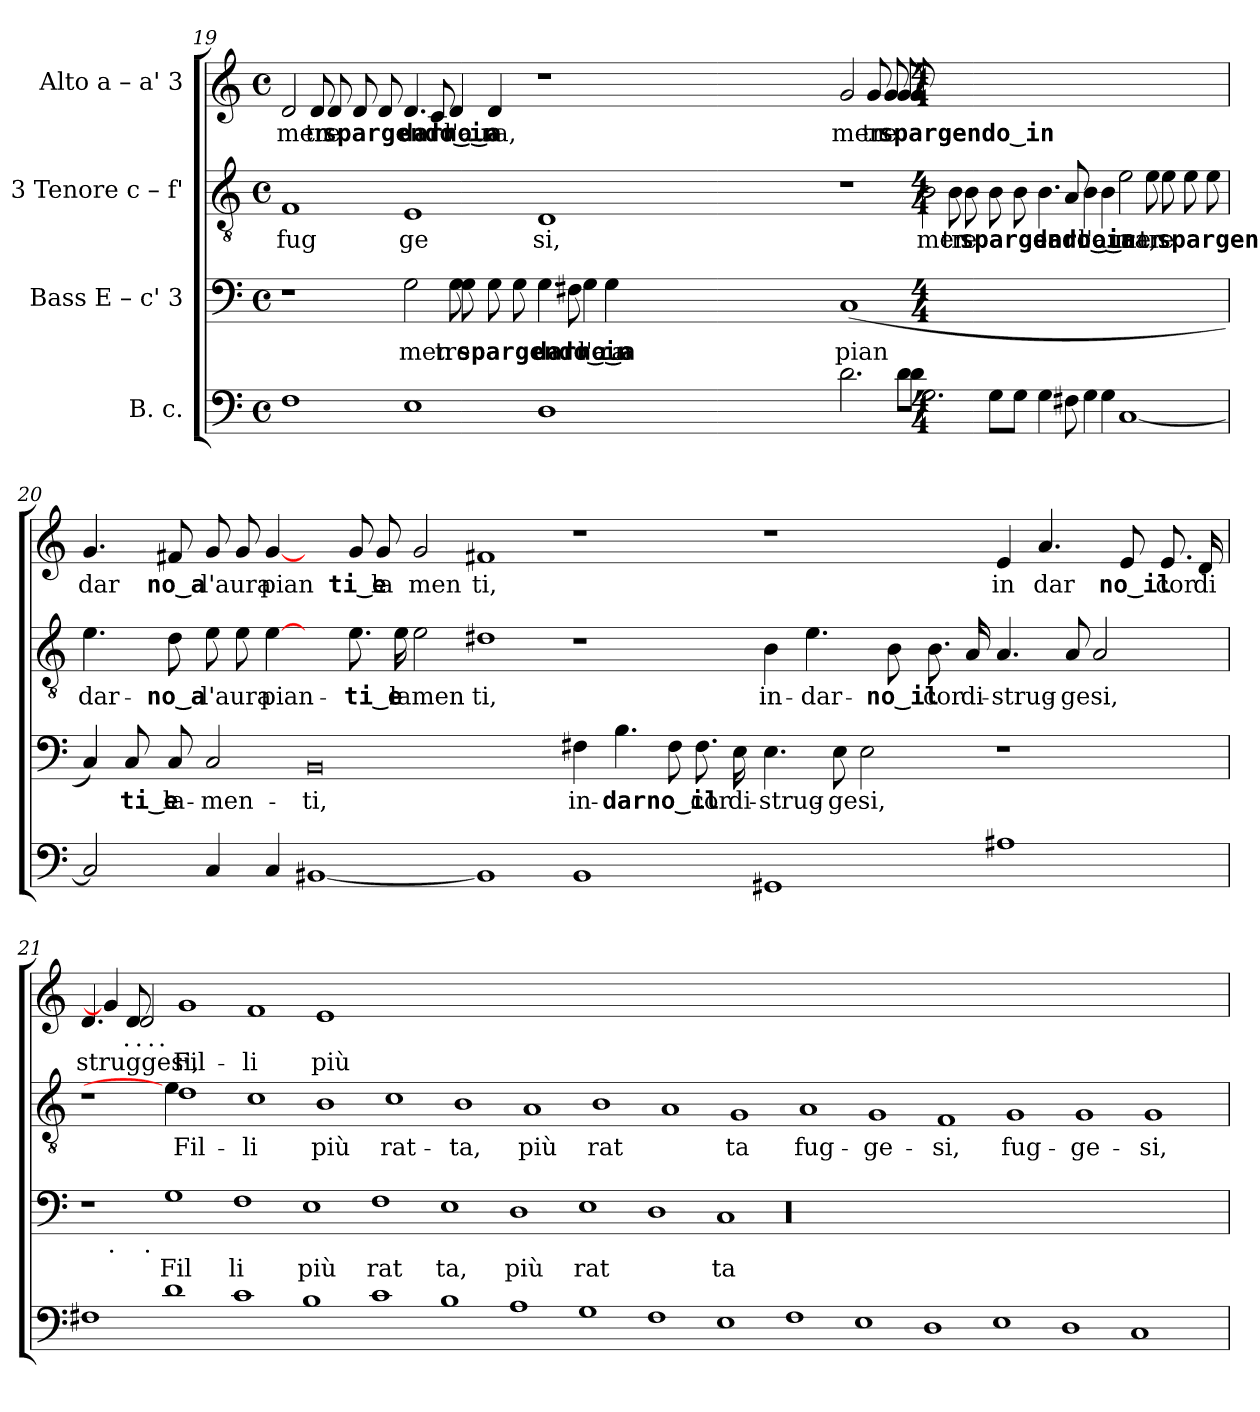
**kern	**kern	**text	**kern	**text	**kern	**text
*part4	*part3	*part3	*part2	*part2	*part1	*part1
*staff4	*staff3	*staff3	*staff2	*staff2	*staff1	*staff1
*I"B. c.	*I"Bass  E – c'  3	*	*I"3  Tenore  c – f'	*	*I"Alto  a – a'  3	*
!!LO:PB:g=z
*clefF4	*clefF4	*	*clefGv2	*	*clefG2	*
*k[]	*k[]	*	*k[]	*	*k[]	*
*C:	*C:	*	*C:	*	*C:	*
*M4/4	*M4/4	*	*M4/4	*	*M4/4	*
*met(c)	*met(c)	*	*met(c)	*	*met(c)	*
=19	=19	=19	=19	=19	=19	=19
!	!	!	!	!LO:LY:b:rj	!	!LO:LY:b:cj
1F	1r	.	1F	fug	2d/	men-
!	!	!	!	!	!	!LO:LY:b:cj
.	.	.	.	.	8d/	-tre
!	!	!	!	!	!	!LO:LY:b:cj
.	.	.	.	.	8d/	spargendo‿in-
!	!	!	!	!	!	!LO:LY:b:cj
.	.	.	.	.	8d/	--
!	!	!	!	!	!	!LO:LY:b:cj
.	.	.	.	.	8d/	--
!	!	!LO:LY:b:rj	!	!LO:LY:b:rj	!	!LO:LY:b:cj
1E	2G\	men-	1E	ge	4.d/	-darno‿a
!	!	!	!	!	!	!LO:LY:b:cj
.	.	.	.	.	8c/	.
!	!	!LO:LY:b:rj	!	!	!	!LO:LY:b:cj
.	8G\	-tre	.	.	4d/	l'au-
!	!	!LO:LY:b:rj	!	!	!	!
.	8G\	spargendo‿in-	.	.	.	.
!	!	!LO:LY:b:rj	!	!	!	!LO:LY:b:cj
.	8G\	--	.	.	4d/	-ra,
!	!	!LO:LY:b:rj	!	!	!	!
.	8G\	--	.	.	.	.
!	!	!LO:LY:b:rj	!	!LO:LY:b:rj	!	!
1D	4.G\	-darno‿a	1D	si,	1r	.
!	!	!LO:LY:b:rj	!	!	!	!
.	8F#X\	.	.	.	.	.
!	!	!LO:LY:b:rj	!	!	!	!
.	4G\	l'au	.	.	.	.
!	!	!LO:LY:b:rj	!	!	!	!
.	4G\	ra	.	.	.	.
*M4/4	*M4/4	*	*M4/4	*	*M4/4	*
*met(c)	*met(c)	*	*met(c)	*	*met(c)	*
!	!	!LO:LY:b:rj	!	!	!	!LO:LY:b:cj
2.d\	(<1C	pian-	1r	.	2g/	men-
!	!	!	!	!	!	!LO:LY:b:cj
.	.	.	.	.	8g/	-tre
!	!	!	!	!	!	!LO:LY:b:cj
.	.	.	.	.	8g/	spargendo‿in-
!	!	!	!	!	!	!LO:LY:b:cj
8d\L	.	.	.	.	8g/	--
!	!	!	!	!	!	!LO:LY:b:cj
8d\J	.	.	.	.	8g/	--
!	!	!	!	!LO:LY:b:rj	!	!
2.G\	0.ryy	.	2B\	men	0.ryy	.
!	!	!	!	!LO:LY:b:rj	!	!
.	.	.	8B\	tre	.	.
!	!	!	!	!LO:LY:b:rj	!	!
.	.	.	8B\	spargendo‿in	.	.
!	!	!	!	!LO:LY:b:rj	!	!
8G\L	.	.	8B\	.	.	.
!	!	!	!	!LO:LY:b:rj	!	!
8G\J	.	.	8B\	.	.	.
!	!	!	!	!LO:LY:b:rj	!	!
4.G\	.	.	4.B\	darno‿a	.	.
!	!	!	!	!LO:LY:b:rj	!	!
8F#X\	.	.	8A/	.	.	.
!	!	!	!	!LO:LY:b:rj	!	!
4G\	.	.	4B\	l'aura,	.	.
!	!	!	!	!LO:LY:b:rj	!	!
4G\	.	.	4B\	.	.	.
!	!	!	!	!LO:LY:b:rj	!	!
[>1C	.	.	2e\	men	.	.
!	!	!	!	!LO:LY:b:rj	!	!
.	.	.	8e\	tre	.	.
!	!	!	!	!LO:LY:b:rj	!	!
.	.	.	8e\	spargendo‿in	.	.
!	!	!	!	!LO:LY:b:rj	!	!
.	.	.	8e\	.	.	.
!	!	!	!	!LO:LY:b:rj	!	!
.	.	.	8e\	.	.	.
!!LO:LB:g=z
=20	=20	=20	=20	=20	=20	=20
!	!	!LO:LY:b:rj	!	!LO:LY:b:rj	!	!LO:LY:b:cj
2C/]	4C/)	--	4.e\	dar-	4.g/	-dar
!	!	!LO:LY:b:rj	!	!	!	!
.	8C/	-ti‿e	.	.	.	.
!	!	!LO:LY:b:rj	!	!LO:LY:b:rj	!	!LO:LY:b:cj
.	8C/	la-	8d\	-no‿a	8f#X/	no‿a
!	!	!LO:LY:b:rj	!	!LO:LY:b:rj	!	!LO:LY:b:cj
4C/	2C/	-men-	8e\	l'aura	8g/	l'aura
!	!	!	!	!LO:LY:b:rj	!	!LO:LY:b:cj
.	.	.	8e\	.	8g/	.
!	!	!	!	!LO:LY:b:rj	!	!LO:LY:b:cj
4C/	.	.	[4e\	pian-	[4g/	pian
!	!	!LO:LY:b:rj	!	!	!	!
[<1BB#	0BB	-ti,	4ryy	.	4ryy	.
!	!	!	!	!LO:LY:b:rj	!	!LO:LY:b:cj
.	.	.	8.e\	-ti‿e	8g/	ti‿e
!	!	!	!	!	!	!LO:LY:b:cj
.	.	.	.	.	8g/	la
!	!	!	!	!LO:LY:b:rj	!	!
.	.	.	16e\	lamen-	.	.
!	!	!	!	!LO:LY:b:rj	!	!LO:LY:b:cj
.	.	.	2e\	--	2g/	men
!	!	!	!	!LO:LY:b:rj	!	!LO:LY:b:cj
1BB#]	.	.	1d#X	-ti,	1f#X	ti,
!	!	!LO:LY:b:rj	!	!	!	!
1BB#	4F#X\	in-	1r	.	1r	.
!	!	!LO:LY:b:rj	!	!	!	!
.	4.B\	-darno‿il	.	.	.	.
!	!	!LO:LY:b:rj	!	!	!	!
.	8F#\	.	.	.	.	.
!	!	!LO:LY:b:rj	!	!	!	!
.	8.F#\	cor	.	.	.	.
!	!	!LO:LY:b:rj	!	!	!	!
.	16E\	di-	.	.	.	.
!	!	!LO:LY:b:rj	!	!LO:LY:b:rj	!	!
1GG#X	4.E\	-strug-	4B\	in-	1r	.
!	!	!	!	!LO:LY:b:rj	!	!
.	.	.	4.e\	-dar-	.	.
!	!	!LO:LY:b:rj	!	!	!	!
.	8E\	-gesi,	.	.	.	.
!	!	!LO:LY:b:rj	!	!	!	!
.	2E\	.	.	.	.	.
!	!	!	!	!LO:LY:b:rj	!	!
.	.	.	8B\	-no‿il	.	.
!	!	!	!	!LO:LY:b:rj	!	!
.	.	.	8.B\	cor	.	.
!	!	!	!	!LO:LY:b:rj	!	!
.	.	.	16A/	di-	.	.
!	!	!	!	!LO:LY:b:rj	!	!LO:LY:b:cj
1A#	1r	.	4.A/	-strug-	4e/	in
!	!	!	!	!	!	!LO:LY:b:cj
.	.	.	.	.	4.a/	dar
!	!	!	!	!LO:LY:b:rj	!	!
.	.	.	8A/	-gesi,	.	.
!	!	!	!	!LO:LY:b:rj	!	!
.	.	.	2A/	.	.	.
!	!	!	!	!	!	!LO:LY:b:cj
.	.	.	.	.	8e/	no‿il
!	!	!	!	!	!	!LO:LY:b:cj
.	.	.	.	.	8.e/	cor
!	!	!	!	!	!	!LO:LY:b:cj
.	.	.	.	.	16d/	di
!!LO:LB:g=z
=21	=21	=21	=21	=21	=21	=21
!	!	!	!	!	!	!LO:LY:b:cj
*	*^	*	*	*	*^	*
*	*	*^	*	*	*	*	*^	*
*	*	*	*	*	*	*	*	*	*^	*
*	*	*	*	*	*	*	*	*	*	*^	*
1F#X	1r	4ryy	2ryy	.	1r	.	4.d/	2ryy	2ryy	2ryy	2ryy	struggesi,
.	.	8ryy	.	.	.	.	.	.	.	.	.	.
.	.	32ryy	.	.	.	.	4g/]	.	.	.	.	.
!	!	!LO:TX:b:t=.	!	!	!	!	!	!	!	!	!	!
.	.	1ryy	.	.	.	.	.	.	.	.	.	.
.	.	.	4ryy	.	.	.	.	16.ryy	8ryy	4ryy	4ryy	.
!	!	!	!	!	!	!	!	!LO:TX:b:t=.	!	!	!	!
.	.	.	.	.	.	.	.	1ryy	.	.	.	.
!	!	!	!	!	!	!	!	!	!	!	!	!LO:LY:b:cj
.	.	.	.	.	.	.	8d/	.	16ryy	.	.	.
.	.	.	.	.	.	.	.	.	64ryy	.	.	.
!	!	!	!	!	!	!	!	!	!LO:TX:b:t=.	!	!	!
.	.	.	.	.	.	.	.	.	1ryy	.	.	.
!	!	!	!	!	!	!	!	!	!	!	!	!LO:LY:b:cj
.	.	.	32ryy	.	.	.	2d/	.	.	16ryy	8ryy	.
!	!	!	!LO:TX:b:t=.	!	!	!	!	!	!	!	!	!
.	.	.	1ryy	.	.	.	.	.	.	.	.	.
!	!	!	!	!	!	!	!	!	!	!LO:TX:b:t=.	!	!
.	.	.	.	.	.	.	.	.	.	1ryy	.	.
.	.	.	.	.	.	.	.	.	.	.	32.ryy	.
!	!	!	!	!	!	!	!	!	!	!	!LO:TX:b:t=.	!
.	.	.	.	.	.	.	.	.	.	.	1ryy	.
!	!	!	!	!LO:LY:b:rj	!	!	!	!	!	!	!	!
1d	1G	.	.	Fil	4e\]	.	.	.	.	.	.	.
!	!	!	!	!	!	!LO:LY:b:rj	!	!	!	!	!	!LO:LY:b:cj
.	.	.	.	.	1d	Fil-	1g	.	.	.	.	Fil-
.	.	1ryy	.	.	.	.	.	.	.	.	.	.
.	.	.	.	.	.	.	.	1ryy	.	.	.	.
.	.	.	.	.	.	.	.	.	1ryy	.	.	.
.	.	.	1ryy	.	.	.	.	.	.	.	.	.
.	.	.	.	.	.	.	.	.	.	1ryy	.	.
.	.	.	.	.	.	.	.	.	.	.	1ryy	.
!	!	!	!	!LO:LY:b:rj	!	!	!	!	!	!	!	!
1c	1F	.	.	li	.	.	.	.	.	.	.	.
!	!	!	!	!	!	!LO:LY:b:rj	!	!	!	!	!	!LO:LY:b:cj
.	.	.	.	.	1c	-li	1f	.	.	.	.	-li
.	.	1ryy	.	.	.	.	.	.	.	.	.	.
.	.	.	.	.	.	.	.	1ryy	.	.	.	.
.	.	.	.	.	.	.	.	.	1ryy	.	.	.
.	.	.	1ryy	.	.	.	.	.	.	.	.	.
.	.	.	.	.	.	.	.	.	.	1ryy	.	.
.	.	.	.	.	.	.	.	.	.	.	1ryy	.
!	!	!	!	!LO:LY:b:rj	!	!	!	!	!	!	!	!
1B	1E	.	.	più	.	.	.	.	.	.	.	.
!	!	!	!	!	!	!LO:LY:b:rj	!	!	!	!	!	!LO:LY:b:cj
.	.	.	.	.	1B	più	1e	.	.	.	.	più
.	.	1ryy	.	.	.	.	.	.	.	.	.	.
.	.	.	.	.	.	.	.	1ryy	.	.	.	.
.	.	.	.	.	.	.	.	.	1ryy	.	.	.
.	.	.	1ryy	.	.	.	.	.	.	.	.	.
.	.	.	.	.	.	.	.	.	.	1ryy	.	.
.	.	.	.	.	.	.	.	.	.	.	1ryy	.
!	!	!	!	!LO:LY:b:rj	!	!	!	!	!	!	!	!
1c	1F	.	.	rat	.	.	.	.	.	.	.	.
!	!	!	!	!	!	!LO:LY:b:rj	!	!	!	!	!	!
.	.	.	.	.	1c	rat-	000.ryy	.	.	.	.	.
.	.	1ryy	.	.	.	.	.	.	.	.	.	.
.	.	.	.	.	.	.	.	1ryy	.	.	.	.
.	.	.	.	.	.	.	.	.	1ryy	.	.	.
.	.	.	1ryy	.	.	.	.	.	.	.	.	.
.	.	.	.	.	.	.	.	.	.	1ryy	.	.
.	.	.	.	.	.	.	.	.	.	.	1ryy	.
!	!	!	!	!LO:LY:b:rj	!	!	!	!	!	!	!	!
1B	1E	.	.	ta,	.	.	.	.	.	.	.	.
!	!	!	!	!	!	!LO:LY:b:rj	!	!	!	!	!	!
.	.	.	.	.	1B	-ta,	.	.	.	.	.	.
.	.	1ryy	.	.	.	.	.	.	.	.	.	.
.	.	.	.	.	.	.	.	1ryy	.	.	.	.
.	.	.	.	.	.	.	.	.	1ryy	.	.	.
.	.	.	1ryy	.	.	.	.	.	.	.	.	.
.	.	.	.	.	.	.	.	.	.	1ryy	.	.
.	.	.	.	.	.	.	.	.	.	.	1ryy	.
!	!	!	!	!LO:LY:b:rj	!	!	!	!	!	!	!	!
1A	1D	.	.	più	.	.	.	.	.	.	.	.
!	!	!	!	!	!	!LO:LY:b:rj	!	!	!	!	!	!
.	.	.	.	.	1A	più	.	.	.	.	.	.
.	.	1ryy	.	.	.	.	.	.	.	.	.	.
.	.	.	.	.	.	.	.	1ryy	.	.	.	.
.	.	.	.	.	.	.	.	.	1ryy	.	.	.
.	.	.	1ryy	.	.	.	.	.	.	.	.	.
.	.	.	.	.	.	.	.	.	.	1ryy	.	.
.	.	.	.	.	.	.	.	.	.	.	1ryy	.
!	!	!	!	!LO:LY:b:rj	!	!	!	!	!	!	!	!
1G	1E	.	.	rat	.	.	.	.	.	.	.	.
!	!	!	!	!	!	!LO:LY:b:rj	!	!	!	!	!	!
.	.	.	.	.	1B	rat-	.	.	.	.	.	.
.	.	1ryy	.	.	.	.	.	.	.	.	.	.
.	.	.	.	.	.	.	.	1ryy	.	.	.	.
.	.	.	.	.	.	.	.	.	1ryy	.	.	.
.	.	.	1ryy	.	.	.	.	.	.	.	.	.
.	.	.	.	.	.	.	.	.	.	1ryy	.	.
.	.	.	.	.	.	.	.	.	.	.	1ryy	.
!	!	!	!	!LO:LY:b:rj	!	!	!	!	!	!	!	!
1F#	1D	.	.	.	.	.	.	.	.	.	.	.
!	!	!	!	!	!	!LO:LY:b:rj	!	!	!	!	!	!
.	.	.	.	.	1A	--	.	.	.	.	.	.
.	.	1ryy	.	.	.	.	.	.	.	.	.	.
.	.	.	.	.	.	.	.	1ryy	.	.	.	.
.	.	.	.	.	.	.	.	.	1ryy	.	.	.
.	.	.	1ryy	.	.	.	.	.	.	.	.	.
.	.	.	.	.	.	.	.	.	.	1ryy	.	.
.	.	.	.	.	.	.	.	.	.	.	1ryy	.
!	!	!	!	!LO:LY:b:rj	!	!	!	!	!	!	!	!
1E	1C	.	.	ta	.	.	.	.	.	.	.	.
!	!	!	!	!	!	!LO:LY:b:rj	!	!	!	!	!	!
.	.	.	.	.	1G	-ta	.	.	.	.	.	.
.	.	1ryy	.	.	.	.	.	.	.	.	.	.
.	.	.	.	.	.	.	.	1ryy	.	.	.	.
.	.	.	.	.	.	.	.	.	1ryy	.	.	.
.	.	.	1ryy	.	.	.	.	.	.	.	.	.
.	.	.	.	.	.	.	.	.	.	1ryy	.	.
.	.	.	.	.	.	.	.	.	.	.	1ryy	.
1F#	00.r	.	.	.	.	.	.	.	.	.	.	.
!	!	!	!	!	!	!LO:LY:b:rj	!	!	!	!	!	!
.	.	.	.	.	1A	fug-	.	.	.	.	.	.
.	.	1ryy	.	.	.	.	.	.	.	.	.	.
.	.	.	.	.	.	.	.	1ryy	.	.	.	.
.	.	.	.	.	.	.	.	.	1ryy	.	.	.
.	.	.	1ryy	.	.	.	.	.	.	.	.	.
.	.	.	.	.	.	.	.	.	.	1ryy	.	.
.	.	.	.	.	.	.	.	.	.	.	1ryy	.
1E	.	.	.	.	.	.	.	.	.	.	.	.
!	!	!	!	!	!	!LO:LY:b:rj	!	!	!	!	!	!
.	.	.	.	.	1G	-ge-	.	.	.	.	.	.
.	.	1ryy	.	.	.	.	.	.	.	.	.	.
.	.	.	.	.	.	.	.	1ryy	.	.	.	.
.	.	.	.	.	.	.	.	.	1ryy	.	.	.
.	.	.	1ryy	.	.	.	.	.	.	.	.	.
.	.	.	.	.	.	.	.	.	.	1ryy	.	.
.	.	.	.	.	.	.	.	.	.	.	1ryy	.
1D	.	.	.	.	.	.	.	.	.	.	.	.
!	!	!	!	!	!	!LO:LY:b:rj	!	!	!	!	!	!
.	.	.	.	.	1F	-si,	.	.	.	.	.	.
.	.	1ryy	.	.	.	.	.	.	.	.	.	.
.	.	.	.	.	.	.	.	1ryy	.	.	.	.
.	.	.	.	.	.	.	.	.	1ryy	.	.	.
.	.	.	1ryy	.	.	.	.	.	.	.	.	.
.	.	.	.	.	.	.	.	.	.	1ryy	.	.
.	.	.	.	.	.	.	.	.	.	.	1ryy	.
1E	.	.	.	.	.	.	.	.	.	.	.	.
!	!	!	!	!	!	!LO:LY:b:rj	!	!	!	!	!	!
.	.	.	.	.	1G	fug-	.	.	.	.	.	.
.	.	1ryy	.	.	.	.	.	.	.	.	.	.
.	.	.	.	.	.	.	.	1ryy	.	.	.	.
.	.	.	.	.	.	.	.	.	1ryy	.	.	.
.	.	.	1ryy	.	.	.	.	.	.	.	.	.
.	.	.	.	.	.	.	.	.	.	1ryy	.	.
.	.	.	.	.	.	.	.	.	.	.	1ryy	.
1D	.	.	.	.	.	.	.	.	.	.	.	.
!	!	!	!	!	!	!LO:LY:b:rj	!	!	!	!	!	!
.	.	.	.	.	1G	-ge-	.	.	.	.	.	.
.	.	1ryy	.	.	.	.	.	.	.	.	.	.
.	.	.	.	.	.	.	.	1ryy	.	.	.	.
.	.	.	.	.	.	.	.	.	1ryy	.	.	.
.	.	.	1ryy	.	.	.	.	.	.	.	.	.
.	.	.	.	.	.	.	.	.	.	1ryy	.	.
.	.	.	.	.	.	.	.	.	.	.	1ryy	.
1C	.	.	.	.	.	.	.	.	.	.	.	.
!	!	!	!	!	!	!LO:LY:b:rj	!	!	!	!	!	!
.	.	.	.	.	1G	-si,	.	.	.	.	.	.
.	.	2ryy	.	.	.	.	.	.	.	.	.	.
.	.	.	.	.	.	.	.	2ryy	.	.	.	.
.	.	.	.	.	.	.	.	.	2ryy	.	.	.
.	.	.	4...ryy	.	.	.	.	.	.	.	.	.
.	.	.	.	.	.	.	.	.	.	4..ryy	.	.
.	.	4ryy	.	.	.	.	.	.	.	.	.	.
.	.	.	.	.	.	.	.	.	.	.	4ryy	.
4ryy	4ryy	.	.	.	.	.	.	.	.	.	.	.
.	.	.	.	.	.	.	.	8ryy	.	.	.	.
.	.	16.ryy	.	.	.	.	.	.	.	.	.	.
.	.	.	.	.	.	.	.	.	.	.	16ryy	.
.	.	.	.	.	.	.	.	.	32.ryy	.	.	.
.	.	.	.	.	.	.	.	32ryy	.	.	.	.
.	.	.	.	.	.	.	.	.	.	.	64ryy	.
*	*v	*v	*v	*	*	*	*v	*v	*v	*v	*v	*
=	=	=	=	=	=	=
*-	*-	*-	*-	*-	*-	*-
